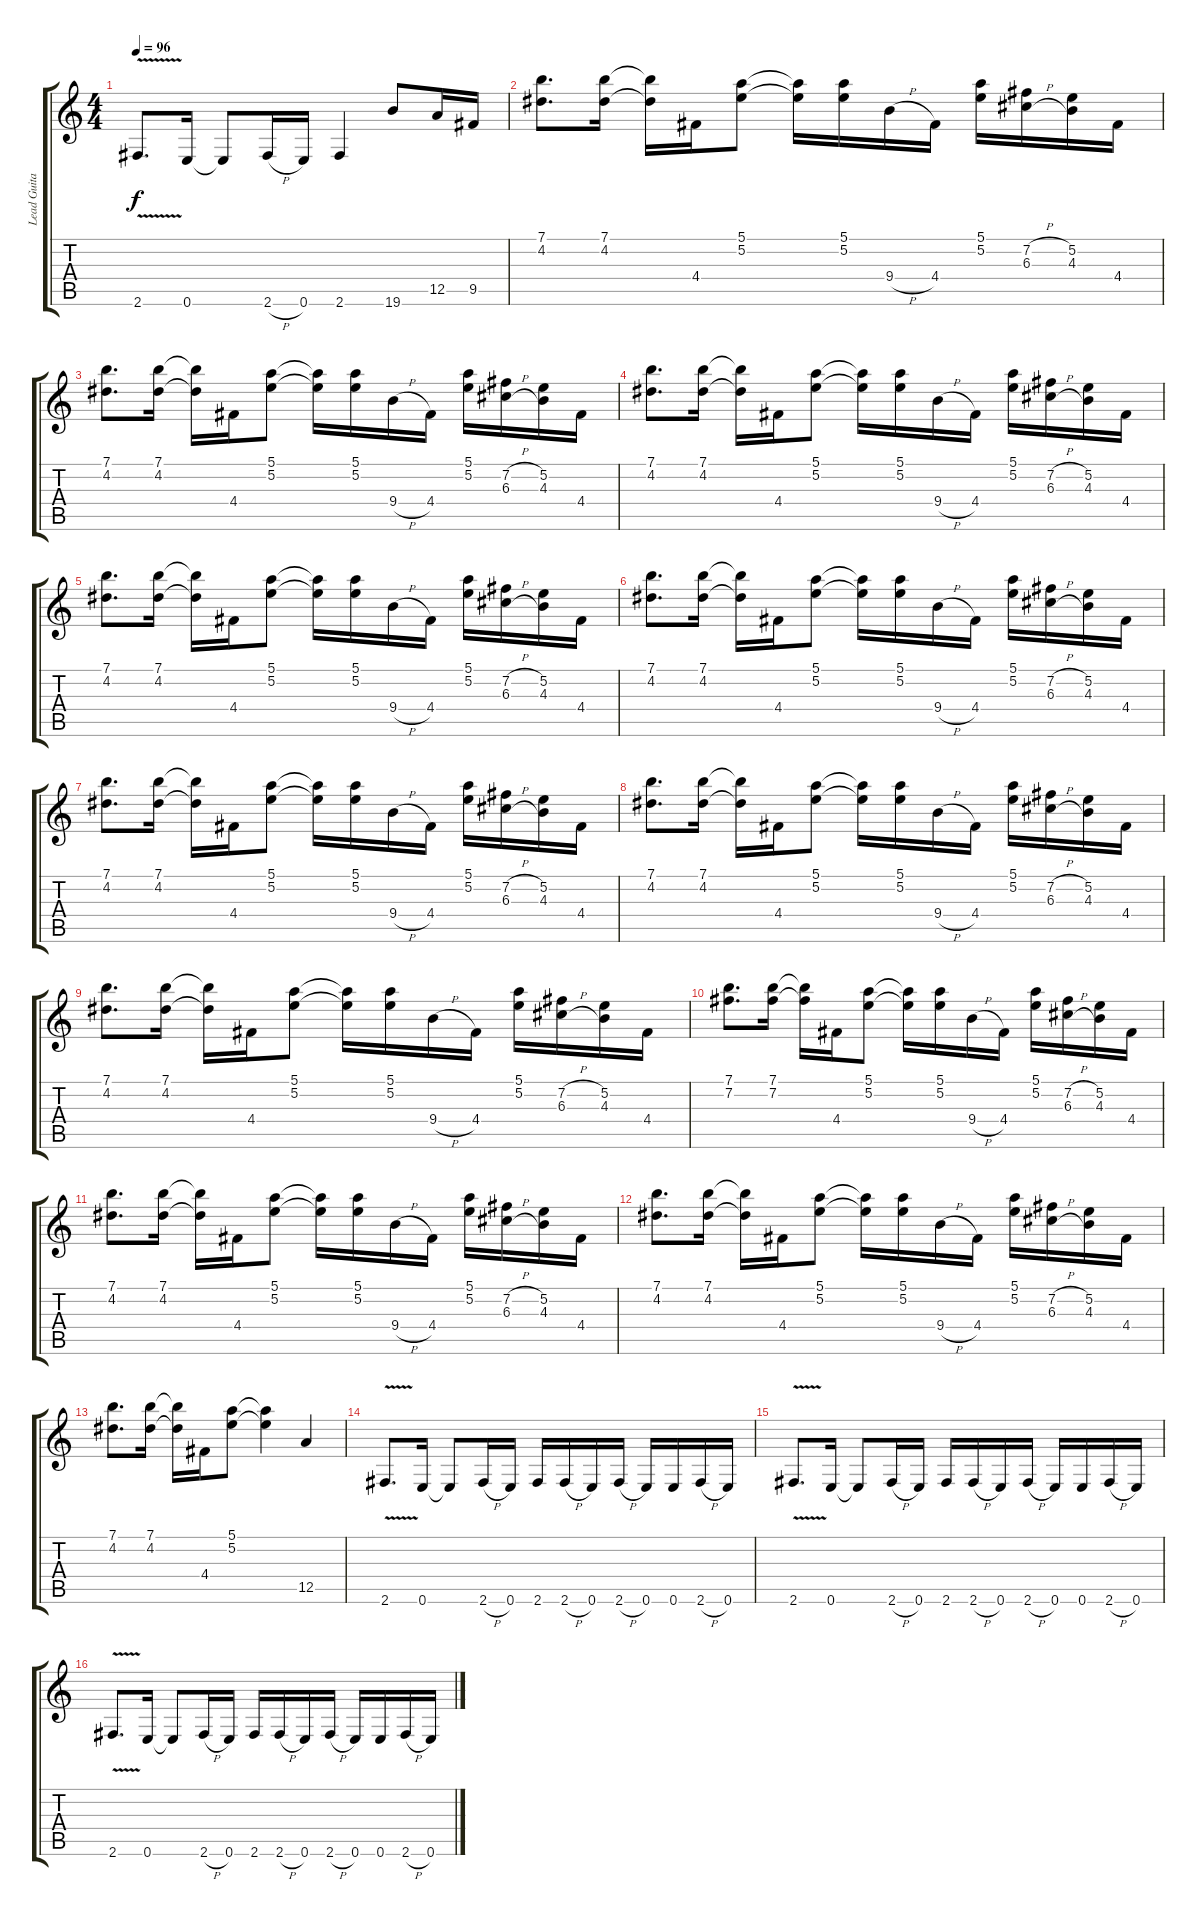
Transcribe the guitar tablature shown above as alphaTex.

\track ("Lead Guitar" "Lead Guita") {instrument distortionguitar}
\staff {score tabs}
\tuning (E4 B3 G3 D3 A2 E2) {hide}
\ts (4 4)
\tempo 96
\clef g2
\ks c
2.6{v}.8{d dy f} 0.6.16 0.6{t}.8 2.6{h}.16 0.6.16 2.6.4 19.6.8 12.5.16 9.5.16 |
(7.1 4.2).8{d} (7.1 4.2).16 (7.1{t} 4.2{t}).16 4.4.16 (5.1 5.2).8 (5.1{t} 5.2{t}).16 (5.1 5.2).16 9.4{h}.16 4.4.16 (5.1 5.2).16 (7.2{h} 6.3{h}).16 (5.2 4.3).16 4.4.16 |
(7.1 4.2).8{d} (7.1 4.2).16 (7.1{t} 4.2{t}).16 4.4.16 (5.1 5.2).8 (5.1{t} 5.2{t}).16 (5.1 5.2).16 9.4{h}.16 4.4.16 (5.1 5.2).16 (7.2{h} 6.3{h}).16 (5.2 4.3).16 4.4.16 |
(7.1 4.2).8{d} (7.1 4.2).16 (7.1{t} 4.2{t}).16 4.4.16 (5.1 5.2).8 (5.1{t} 5.2{t}).16 (5.1 5.2).16 9.4{h}.16 4.4.16 (5.1 5.2).16 (7.2{h} 6.3{h}).16 (5.2 4.3).16 4.4.16 |
(7.1 4.2).8{d} (7.1 4.2).16 (7.1{t} 4.2{t}).16 4.4.16 (5.1 5.2).8 (5.1{t} 5.2{t}).16 (5.1 5.2).16 9.4{h}.16 4.4.16 (5.1 5.2).16 (7.2{h} 6.3{h}).16 (5.2 4.3).16 4.4.16 |
(7.1 4.2).8{d} (7.1 4.2).16 (7.1{t} 4.2{t}).16 4.4.16 (5.1 5.2).8 (5.1{t} 5.2{t}).16 (5.1 5.2).16 9.4{h}.16 4.4.16 (5.1 5.2).16 (7.2{h} 6.3{h}).16 (5.2 4.3).16 4.4.16 |
(7.1 4.2).8{d} (7.1 4.2).16 (7.1{t} 4.2{t}).16 4.4.16 (5.1 5.2).8 (5.1{t} 5.2{t}).16 (5.1 5.2).16 9.4{h}.16 4.4.16 (5.1 5.2).16 (7.2{h} 6.3{h}).16 (5.2 4.3).16 4.4.16 |
(7.1 4.2).8{d} (7.1 4.2).16 (7.1{t} 4.2{t}).16 4.4.16 (5.1 5.2).8 (5.1{t} 5.2{t}).16 (5.1 5.2).16 9.4{h}.16 4.4.16 (5.1 5.2).16 (7.2{h} 6.3{h}).16 (5.2 4.3).16 4.4.16 |
(7.1 4.2).8{d} (7.1 4.2).16 (7.1{t} 4.2{t}).16 4.4.16 (5.1 5.2).8 (5.1{t} 5.2{t}).16 (5.1 5.2).16 9.4{h}.16 4.4.16 (5.1 5.2).16 (7.2{h} 6.3{h}).16 (5.2 4.3).16 4.4.16 |
(7.1 7.2).8{d} (7.1 7.2).16 (7.1{t} 7.2{t}).16 4.4.16 (5.1 5.2).8 (5.1{t} 5.2{t}).16 (5.1 5.2).16 9.4{h}.16 4.4.16 (5.1 5.2).16 (7.2{h} 6.3{h}).16 (5.2 4.3).16 4.4.16 |
(7.1 4.2).8{d} (7.1 4.2).16 (7.1{t} 4.2{t}).16 4.4.16 (5.1 5.2).8 (5.1{t} 5.2{t}).16 (5.1 5.2).16 9.4{h}.16 4.4.16 (5.1 5.2).16 (7.2{h} 6.3{h}).16 (5.2 4.3).16 4.4.16 |
(7.1 4.2).8{d} (7.1 4.2).16 (7.1{t} 4.2{t}).16 4.4.16 (5.1 5.2).8 (5.1{t} 5.2{t}).16 (5.1 5.2).16 9.4{h}.16 4.4.16 (5.1 5.2).16 (7.2{h} 6.3{h}).16 (5.2 4.3).16 4.4.16 |
(7.1 4.2).8{d} (7.1 4.2).16 (7.1{t} 4.2{t}).16 4.4.16 (5.1 5.2).8 (5.1{t} 5.2{t}).4 12.5.4 |
2.6{v}.8{d} 0.6.16 0.6{t}.8 2.6{h}.16 0.6.16 2.6.16 2.6{h}.16 0.6.16 2.6{h}.16 0.6.16 0.6.16 2.6{h}.16 0.6.16 |
2.6{v}.8{d} 0.6.16 0.6{t}.8 2.6{h}.16 0.6.16 2.6.16 2.6{h}.16 0.6.16 2.6{h}.16 0.6.16 0.6.16 2.6{h}.16 0.6.16 |
2.6{v}.8{d} 0.6.16 0.6{t}.8 2.6{h}.16 0.6.16 2.6.16 2.6{h}.16 0.6.16 2.6{h}.16 0.6.16 0.6.16 2.6{h}.16 0.6.16
